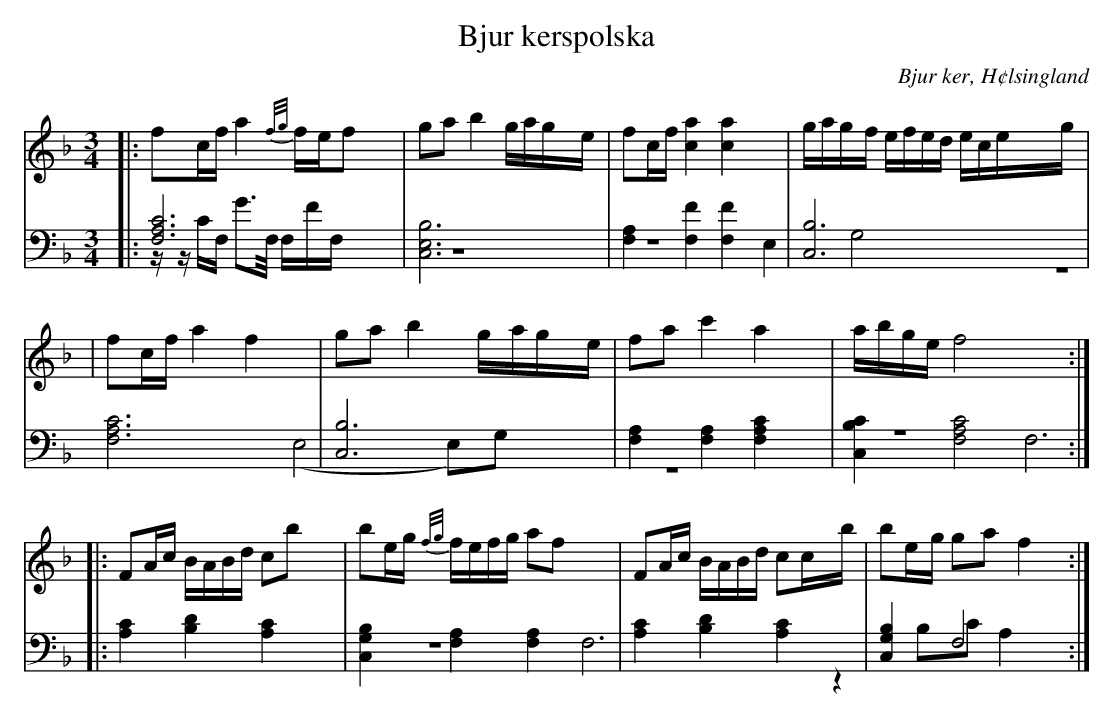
X:1
T: Bjur kerspolska
O: Bjur ker, H¢lsingland
M: 3/4
L: 1/8
K: F
V:1
V:2
V:3 merge
V: 1
|:fc/f/ a2 {f/g/}f/e/f|ga b2 g/a/g/e/|fc/f/ [c2a2] [c2a2]|g/a/g/f/ e/f/e/d/ e/c/e/g/|
|fc/f/ a2 f2|ga b2 g/a/g/e/|fa c'2 a2| a/b/g/e/ f4:|
|:FA/c/ B/A/B/d/ cb|be/g/ {f/g/}f/e/f/g/ af|FA/c/ B/A/B/d/ cc/b/|be/g/ ga f2:|
V:2 clef=bass
|:[F,6A,6C6]|[C,6E,6B,6]|[F,2A,2] [F,2F2] [F,2F2]|[C,6B,6]|
[F,6A,6C6]|[C,6B,6]|[F,2A,2] [F,2A,2] [F,2A,2C2]|[C,2B,2C2] [F,4A,4C4]:|
 |:[A,2C2] [B,2D2] [A,2C2]|[C,2G,2B,2] [F,2A,2] [F,2A,2]|[A,2C2] [B,2D2] [A,2C2]|[C,2G,2B,2] F,4 :|
V:3 clef=bass
 |:z/z/C/F,/ G>F,/ F,/F/F,/|z6|z6|E,2 G,4|
 |z6|(E,4 E,)G,|z6|z6:|
|:F,6|z6|F,6|z2 B,C A,2:|
